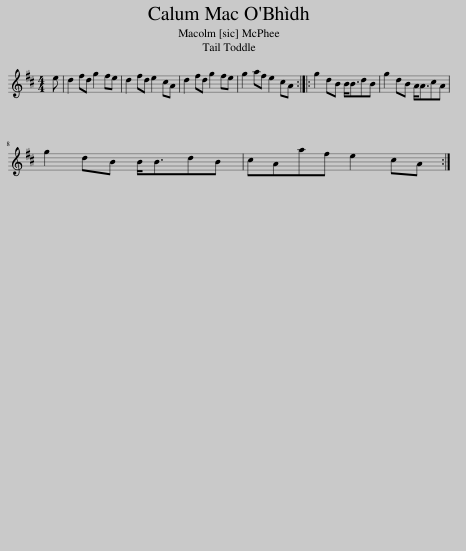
X:1
L:1/8
M:4/4
I:linebreak $
K:D
V:1 treble
V:1
 e | d2 fd g2 fe | d2 fd e2 cA | d2 fd g2 fe | g2 af e2 cA :: %5
 g2 dB B<BdB | g2 dB A<AcA |$ g2 dB B<BdB | cAaf e2 cA :| %9
